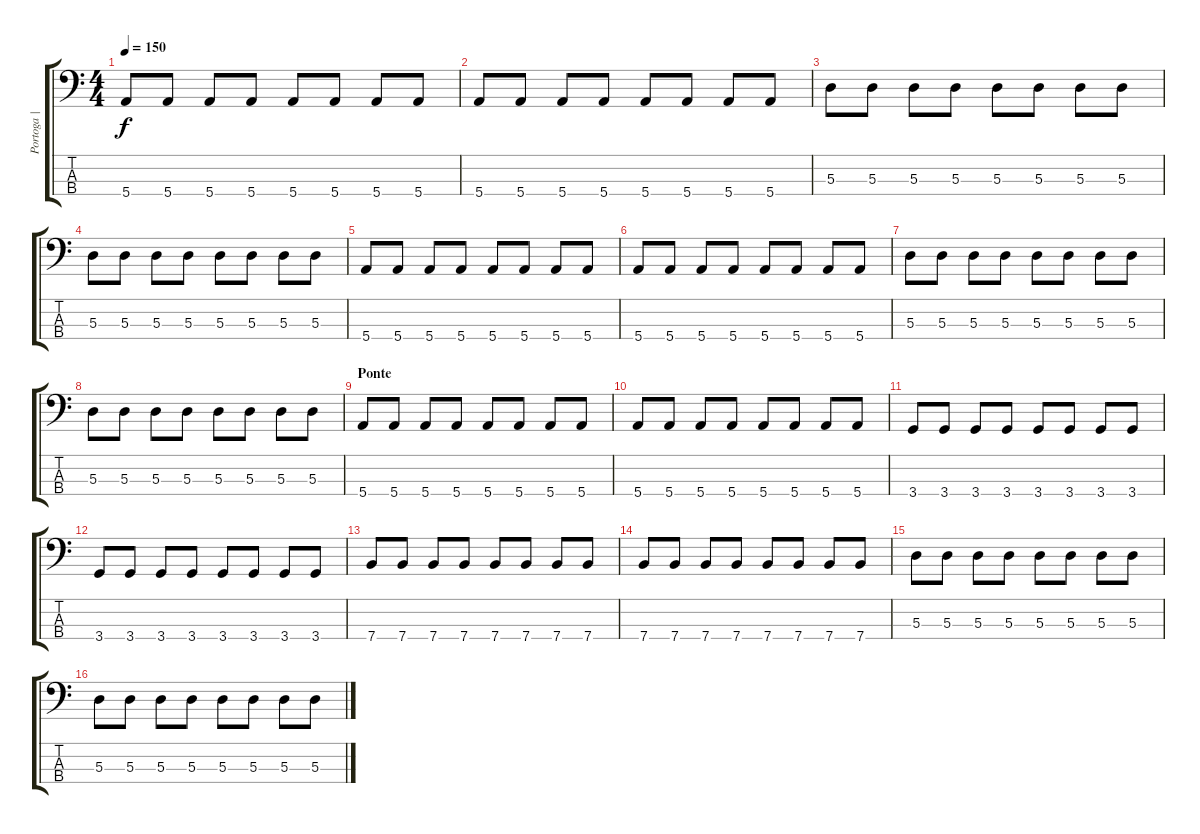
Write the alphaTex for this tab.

\track ("Portoga | Baixo" "Portoga | ") {instrument synthbass2}
\staff {score tabs}
\tuning (G2 D2 A1 E1) {hide}
\ts (4 4)
\tempo 150
\clef f4
\ks c
5.4.8{dy f} 5.4.8 5.4.8 5.4.8 5.4.8 5.4.8 5.4.8 5.4.8 |
5.4.8 5.4.8 5.4.8 5.4.8 5.4.8 5.4.8 5.4.8 5.4.8 |
5.3.8 5.3.8 5.3.8 5.3.8 5.3.8 5.3.8 5.3.8 5.3.8 |
5.3.8 5.3.8 5.3.8 5.3.8 5.3.8 5.3.8 5.3.8 5.3.8 |
5.4.8 5.4.8 5.4.8 5.4.8 5.4.8 5.4.8 5.4.8 5.4.8 |
5.4.8 5.4.8 5.4.8 5.4.8 5.4.8 5.4.8 5.4.8 5.4.8 |
5.3.8 5.3.8 5.3.8 5.3.8 5.3.8 5.3.8 5.3.8 5.3.8 |
5.3.8 5.3.8 5.3.8 5.3.8 5.3.8 5.3.8 5.3.8 5.3.8 |
\section ("" "Ponte")
5.4.8 5.4.8 5.4.8 5.4.8 5.4.8 5.4.8 5.4.8 5.4.8 |
5.4.8 5.4.8 5.4.8 5.4.8 5.4.8 5.4.8 5.4.8 5.4.8 |
3.4.8 3.4.8 3.4.8 3.4.8 3.4.8 3.4.8 3.4.8 3.4.8 |
3.4.8 3.4.8 3.4.8 3.4.8 3.4.8 3.4.8 3.4.8 3.4.8 |
7.4.8 7.4.8 7.4.8 7.4.8 7.4.8 7.4.8 7.4.8 7.4.8 |
7.4.8 7.4.8 7.4.8 7.4.8 7.4.8 7.4.8 7.4.8 7.4.8 |
5.3.8 5.3.8 5.3.8 5.3.8 5.3.8 5.3.8 5.3.8 5.3.8 |
5.3.8 5.3.8 5.3.8 5.3.8 5.3.8 5.3.8 5.3.8 5.3.8
